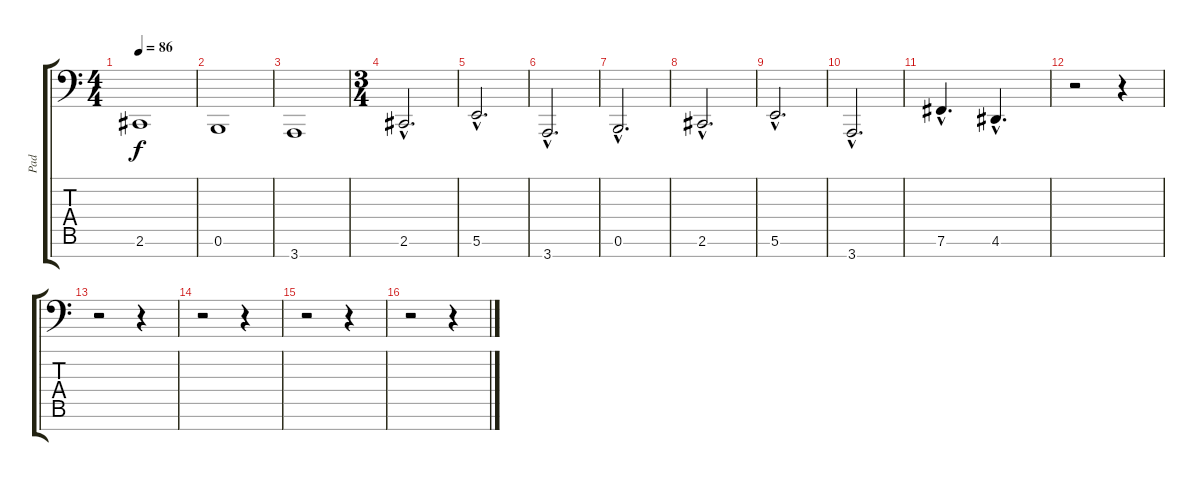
\track ("Pad" "Pad") {instrument fx7echoes}
\staff {score tabs}
\tuning (Db4 Ab3 E3 B2 Gb2 B1 Gb1) {hide}
\ts (4 4)
\tempo 86
\clef f4
\ks c
2.6.1{dy f} |
0.6.1 |
3.7.1 |
\ts (3 4)
2.6{hac}.2{d} |
5.6{hac}.2{d} |
3.7{hac}.2{d} |
0.6{hac}.2{d} |
2.6{hac}.2{d} |
5.6{hac}.2{d} |
3.7{hac}.2{d} |
7.6{hac}.4{d} 4.6{hac}.4{d} |
r.2 r.4 |
r.2 r.4 |
r.2 r.4 |
r.2 r.4 |
r.2 r.4
